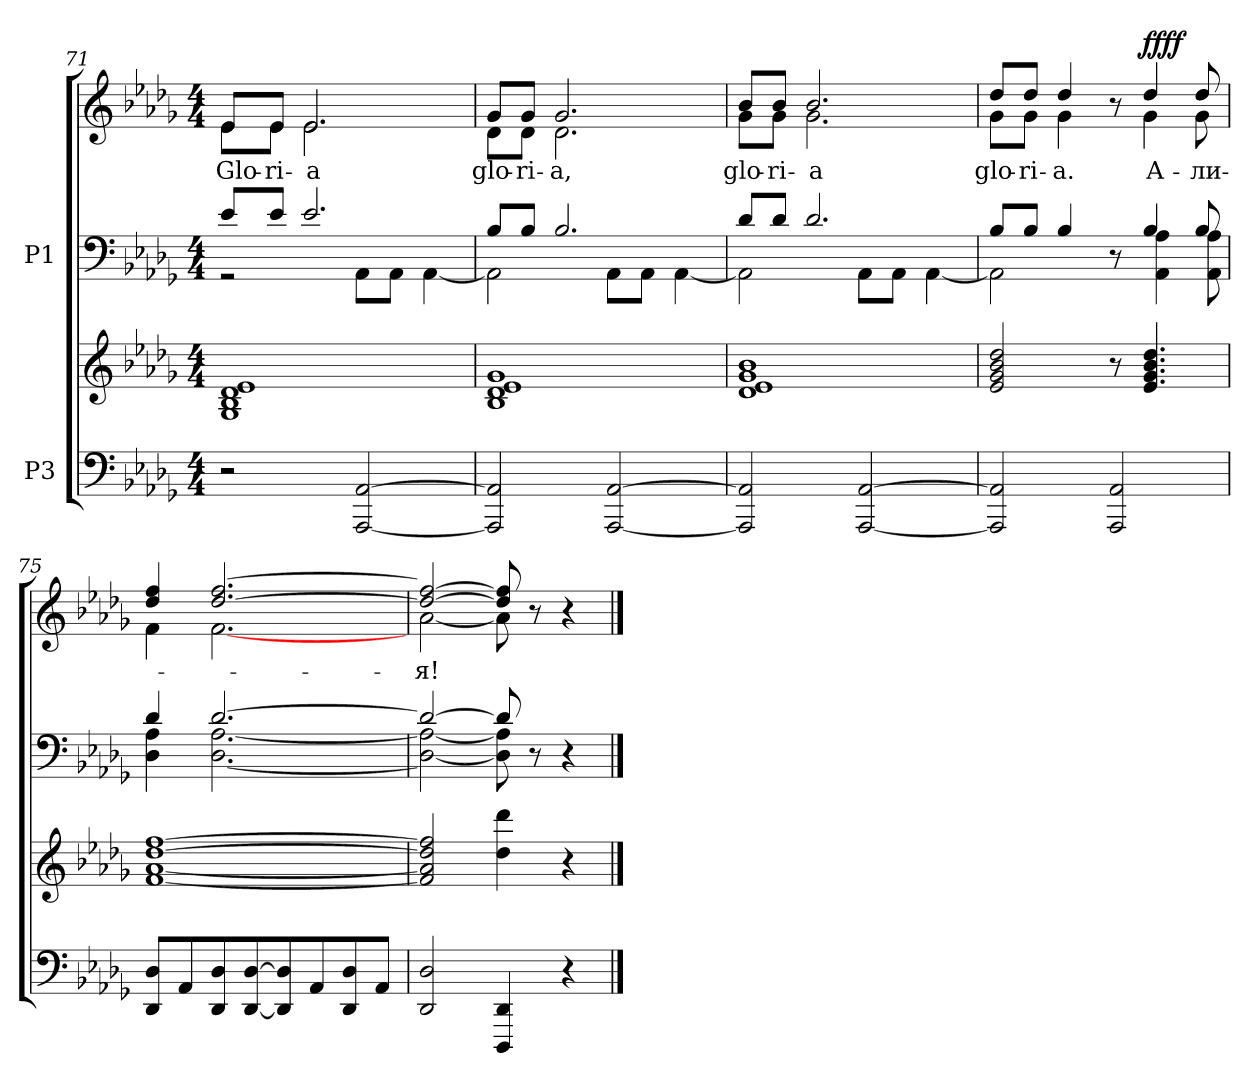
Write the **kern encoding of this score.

**kern	**kern	**kern	**kern	**text	**dynam
*part2	*part2	*part1	*part1	*part1	*part1
*staff4	*staff3	*staff2	*staff1	*staff1	*staff1/2
*I"P3	*	*I"P1	*	*	*
*clefF4	*clefG2	*clefF4	*clefG2	*	*
*k[b-e-a-d-g-]	*k[b-e-a-d-g-]	*k[b-e-a-d-g-]	*k[b-e-a-d-g-]	*	*
*D-:	*D-:	*D-:	*D-:	*	*
*M4/4	*M4/4	*M4/4	*M4/4	*	*
=71	=71	=71	=71	=71	=71
*	*	*^	*	*	*
!	!	!	!	!	!LO:LY:b:color=#000000	!
*	*	*	*	*^	*	*
2r	1G-i 1B-i 1d-i 1e-i	8e-i/L	2r	8e-i/L	8e-i\L	Glo-	.
!	!	!	!	!	!	!LO:LY:b:color=#000000	!
.	.	8e-i/J	.	8e-i/J	8e-i\J	-ri-	.
!	!	!	!	!	!	!LO:LY:b:color=#000000	!
.	.	2.e-i/	.	2.e-i/	2.e-i\	-a	.
[<2AAA-i/ [>2AA-i	.	.	8AA-i\L	.	.	.	.
.	.	.	8AA-i\J	.	.	.	.
.	.	.	[<4AA-i\	.	.	.	.
!!LO:PB:g=z	!!
=72	=72	=72	=72	=72	=72	=72	=72
!	!	!	!	!	!	!LO:LY:b:color=#000000	!
2AAA-i/] 2AA-i]	1B-i 1d-i 1e-i 1g-i	8B-i/L	2AA-i\]	8g-i/L	8d-i\L	glo-	.
!	!	!	!	!	!	!LO:LY:b:color=#000000	!
.	.	8B-i/J	.	8g-i/J	8d-i\J	-ri-	.
!	!	!	!	!	!	!LO:LY:b:color=#000000	!
.	.	2.B-i/	.	2.g-i/	2.d-i\	-a,	.
[<2AAA-i/ [>2AA-i	.	.	8AA-i\L	.	.	.	.
.	.	.	8AA-i\J	.	.	.	.
.	.	.	[<4AA-i\	.	.	.	.
=73	=73	=73	=73	=73	=73	=73	=73
!	!	!	!	!	!	!LO:LY:b:color=#000000	!
2AAA-i/] 2AA-i]	1d-i 1e-i 1g-i 1b-i	8d-i/L	2AA-i\]	8b-i/L	8g-i\L	glo-	.
!	!	!	!	!	!	!LO:LY:b:color=#000000	!
.	.	8d-i/J	.	8b-i/J	8g-i\J	-ri-	.
!	!	!	!	!	!	!LO:LY:b:color=#000000	!
.	.	2.d-i/	.	2.b-i/	2.g-i\	-a	.
[<2AAA-i/ [>2AA-i	.	.	8AA-i\L	.	.	.	.
.	.	.	8AA-i\J	.	.	.	.
.	.	.	[<4AA-i\	.	.	.	.
=74	=74	=74	=74	=74	=74	=74	=74
!	!	!	!	!	!	!LO:LY:b:color=#000000	!
2AAA-i/] 2AA-i]	2e-i/ 2g-i 2b-i 2dd-i	8B-i/L	2AA-i\]	8dd-i/L	8g-i\L	glo-	.
!	!	!	!	!	!	!LO:LY:b:color=#000000	!
.	.	8B-i/J	.	8dd-i/J	8g-i\J	-ri-	.
!	!	!	!	!	!	!LO:LY:b:color=#000000	!
.	.	4B-i/	.	4dd-i/	4g-i\	-a.	.
2AAA-i/ 2AA-i	8r	8r	8ryy	8r	8ryy	.	.
!	!	!	!	!	!	!LO:LY:b:color=#000000	!
.	4.e-i/ 4.g-i 4.b-i 4.dd-i	4B-i/	4AA-i\ 4A-i	4dd-i/	4g-i\	А-	ff ff
!	!	!	!	!	!	!LO:LY:b:color=#000000	!
.	.	8B-i/	8AA-i\ 8A-i	8dd-i/	8g-i\	-ли-	.
=75	=75	=75	=75	=75	=75	=75	=75
8DD-i/ 8D-iL	[<1fi [<1a-i [>1dd-i [>1ffi	4d-i/	4D-i\ 4A-i	4dd-i/ 4ffi	4fi\	.	.
8AA-i/	.	.	.	.	.	.	.
8DD-i/ 8D-i	.	[>2.d-i/	[<2.D-i\ [<2.A-i	[>2.dd-i/ [>2.ffi	[<2.fi\	.	.
[<8DD-i/ [>8D-i	.	.	.	.	.	.	.
8DD-i/] 8D-i]	.	.	.	.	.	.	.
8AA-i/	.	.	.	.	.	.	.
8DD-i/ 8D-i	.	.	.	.	.	.	.
8AA-i/J	.	.	.	.	.	.	.
=76	=76	=76	=76	=76	=76	=76	=76
!	!	!	!	!	!	!LO:LY:b:color=#000000	!
2DD-i/ 2D-i	2fi/] 2a-i] 2dd-i] 2ffi]	2d-i/_>	2D-i\_< 2A-i_<	2dd-i/_> 2ffi_>	[<2a-i\	-я!	.
*X8ba	*	*	*	*	*	*	*
4DDD-i/ 4DD-i	4dd-i\ 4ddd-i	8d-i/]	8D-i\] 8A-i]	8dd-i/] 8ffi]	8a-i\]	.	.
.	.	8r	8ryy	8r	8ryy	.	.
*	*8ba	*	*	*	*	*	*
4r	4r	4r	4ryy	4r	4ryy	.	.
*	*	*v	*v	*	*	*	*
*	*	*	*v	*v	*	*
==	==	==	==	==	==
*-	*-	*-	*-	*-	*-
